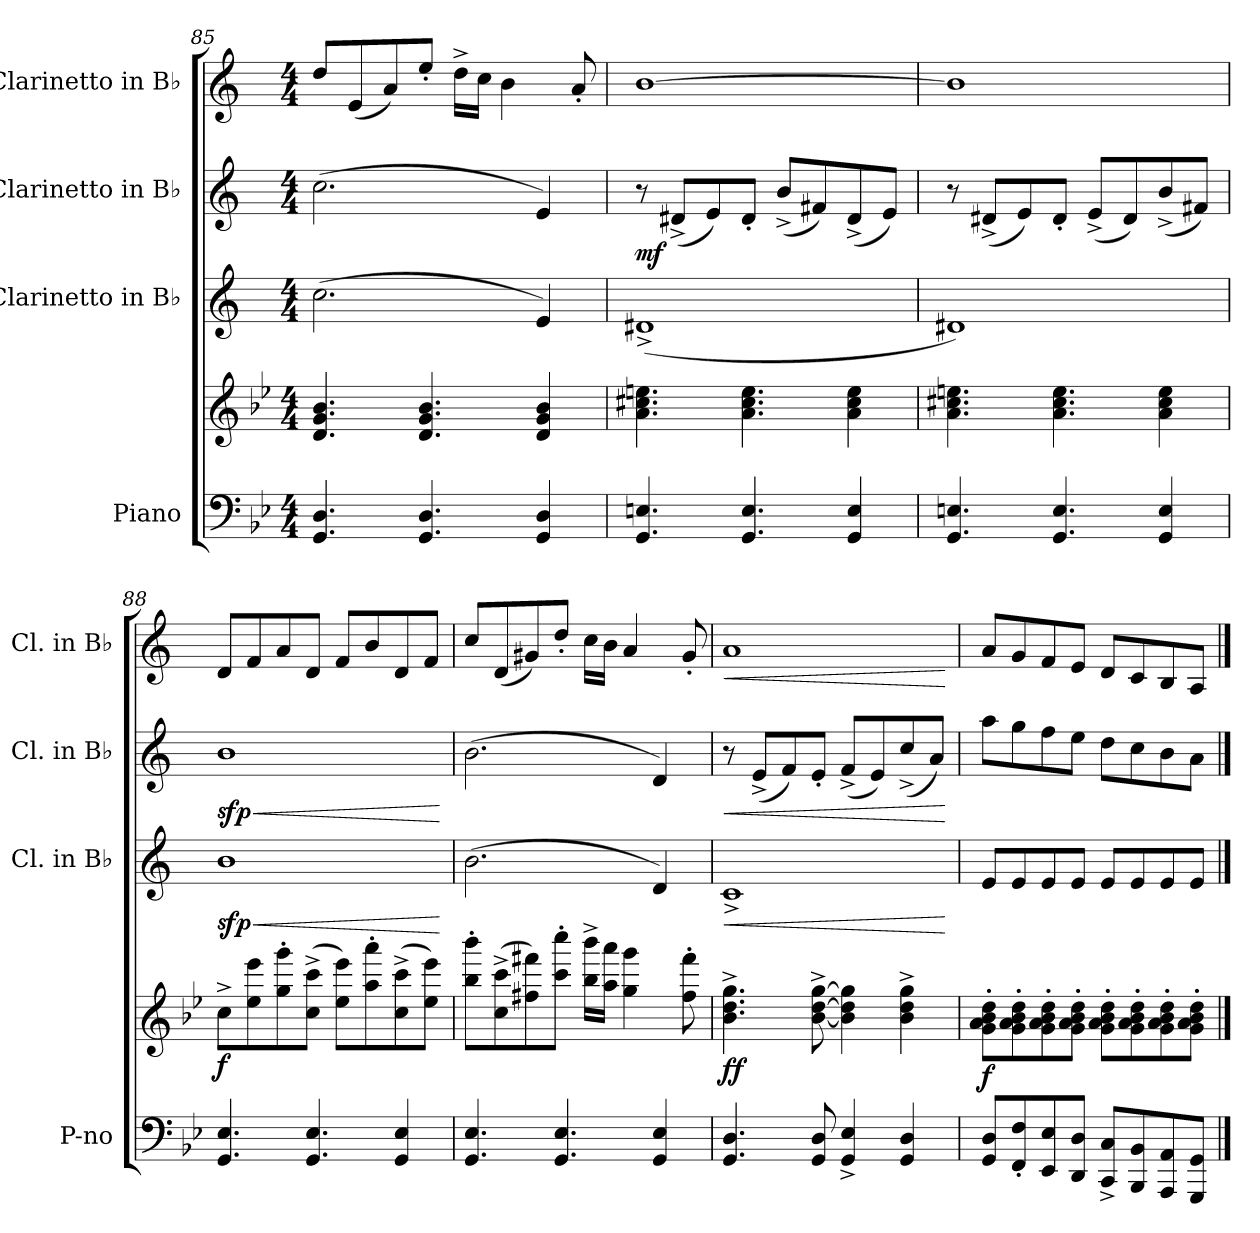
**kern	**kern	**dynam	**kern	**dynam	**kern	**dynam	**kern	**dynam
*part4	*part4	*part4	*part3	*part3	*part2	*part2	*part1	*part1
*staff5	*staff4	*staff4/5	*staff3	*staff3	*staff2	*staff2	*staff1	*staff1
*I"Piano	*	*	*I"Clarinetto in B♭	*	*I"Clarinetto in B♭	*	*I"Clarinetto in B♭	*
*I'P-no	*	*	*I'Cl. in B♭	*	*I'Cl. in B♭	*	*I'Cl. in B♭	*
*clefF4	*clefG2	*	*clefG2	*	*clefG2	*	*clefG2	*
*	*	*	*ITrd1c2	*	*ITrd1c2	*	*ITrd1c2	*
*k[b-e-]	*k[b-e-]	*	*k[b-e-]	*	*k[b-e-]	*	*k[b-e-]	*
*M4/4	*M4/4	*	*M4/4	*	*M4/4	*	*M4/4	*
=85	=85	=85	=85	=85	=85	=85	=85	=85
4.GG/ 4.D/	4.d/ 4.g/ 4.b-/	.	(>2.b-\	.	(>2.b-\	.	8cc/L	.
.	.	.	.	.	.	.	(<8d/	.
.	.	.	.	.	.	.	8g/)	.
4.GG/ 4.D/	4.d/ 4.g/ 4.b-/	.	.	.	.	.	8dd'/J	.
.	.	.	.	.	.	.	16cc^\LL	.
.	.	.	.	.	.	.	16b-\JJ	.
.	.	.	.	.	.	.	4a\	.
4GG/ 4D/	4d/ 4g/ 4b-/	.	4d/)	.	4d/)	.	.	.
.	.	.	.	.	.	.	8g'/	.
=86	=86	=86	=86	=86	=86	=86	=86	=86
!	!	!	!	!	!	!LO:DY:b	!	!
4.GG/ 4.En/	4.a\ 4.cc#X\ 4.een\	.	(<1c#X^	.	8r	mf	[1a	.
.	.	.	.	.	(<8c#X^/L	.	.	.
.	.	.	.	.	8d/)	.	.	.
4.GG/ 4.E/	4.a\ 4.cc#\ 4.ee\	.	.	.	8c#'/J	.	.	.
.	.	.	.	.	(<8a^/L	.	.	.
.	.	.	.	.	8en/)	.	.	.
4GG/ 4E/	4a\ 4cc#\ 4ee\	.	.	.	(<8c#^/	.	.	.
.	.	.	.	.	8d/J)	.	.	.
=87	=87	=87	=87	=87	=87	=87	=87	=87
4.GG/ 4.En/	4.a\ 4.cc#X\ 4.een\	.	1c#X)	.	8r	.	1a]	.
.	.	.	.	.	(<8c#X^/L	.	.	.
.	.	.	.	.	8d/)	.	.	.
4.GG/ 4.E/	4.a\ 4.cc#\ 4.ee\	.	.	.	8c#'/J	.	.	.
.	.	.	.	.	(<8d^/L	.	.	.
.	.	.	.	.	8c#/)	.	.	.
4GG/ 4E/	4a\ 4cc#\ 4ee\	.	.	.	(<8a^/	.	.	.
.	.	.	.	.	8en/J)	.	.	.
!!LO:PB:g=z
=88	=88	=88	=88	=88	=88	=88	=88	=88
!	!	!LO:DY:b	!	!LO:HP:b	!	!LO:HP:b	!	!
!	!	!	!	!LO:DY:n=1:b	!	!LO:DY:n=1:b	!	!
4.GG/ 4.E-/	8cc^\L	f	1a	< sfp	1a	< sfp	8c/L	.
.	8ee-\ 8eee-\	.	.	.	.	.	8e-/	.
.	8gg\' 8ggg\'	.	.	.	.	.	8g/	.
4.GG/ 4.E-/	(>8cc\^ 8ccc\^J	.	.	.	.	.	8c/J	.
.	8ee-\ 8eee-\L)	.	.	.	.	.	8e-/L	.
.	8aa\' 8aaa\'	.	.	.	.	.	8a/	.
4GG/ 4E-/	(>8cc\^ 8ccc\^	.	.	.	.	.	8c/	.
.	8ee-\ 8eee-\J)	.	.	.	.	.	8e-/J	.
.	.	.	.	[	.	[	.	.
=89	=89	=89	=89	=89	=89	=89	=89	=89
4.GG/ 4.E-/	8bb-\' 8bbb-\'L	.	(>2.a\	.	(>2.a\	.	8b-/L	.
.	(>8cc\^ 8ccc\^	.	.	.	.	.	(<8c/	.
.	8ff#X\ 8fff#X\)	.	.	.	.	.	8f#X/)	.
4.GG/ 4.E-/	8ccc\' 8cccc\'J	.	.	.	.	.	8cc'/J	.
.	16bb-\^ 16bbb-\^LL	.	.	.	.	.	16b-\LL	.
.	16aa\ 16aaa\JJ	.	.	.	.	.	16a\JJ	.
.	4gg\ 4ggg\	.	.	.	.	.	4g/	.
4GG/ 4E-/	.	.	4c/)	.	4c/)	.	.	.
.	8ff#\' 8fff#\'	.	.	.	.	.	8f#'/	.
=90	=90	=90	=90	=90	=90	=90	=90	=90
!	!	!LO:DY:b	!	!LO:HP:b	!	!LO:HP:b	!	!LO:HP:b
4.GG/ 4.D/	4.b-\^ 4.dd\^ 4.gg\^	ff	1B-^	<	8r	<	1g	<
.	.	.	.	.	(<8d^/L	.	.	.
.	.	.	.	.	8e-/)	.	.	.
8GG/ 8D/	[8b-\^ [8dd\^ [8gg\^	.	.	.	8d'/J	.	.	.
4GG/^ 4E-/^	4b-\] 4dd\] 4gg\]	.	.	.	(<8e-^/L	.	.	.
.	.	.	.	.	8d/)	.	.	.
4GG/ 4D/	4b-\^ 4dd\^ 4gg\^	.	.	.	(<8b-^/	.	.	.
.	.	.	.	.	8g/J)	.	.	.
.	.	.	.	[	.	[	.	[
!!LO:LB:g=z
=91	=91	=91	=91	=91	=91	=91	=91	=91
!	!	!LO:DY:b	!	!	!	!	!	!
8GG/ 8D/L	8g\' 8a\' 8b-\' 8dd\'L	f	8d/L	.	8gg\L	.	8g/L	.
8FF/' 8F/'	8g\' 8a\' 8b-\' 8dd\'	.	8d/	.	8ff\	.	8f/	.
8EE-/ 8E-/	8g\' 8a\' 8b-\' 8dd\'	.	8d/	.	8ee-\	.	8e-/	.
8DD/ 8D/J	8g\' 8a\' 8b-\' 8dd\'J	.	8d/J	.	8dd\J	.	8d/J	.
8CC/^ 8C/^L	8g\' 8a\' 8b-\' 8dd\'L	.	8d/L	.	8cc\L	.	8c/L	.
8BBB-/ 8BB-/	8g\' 8a\' 8b-\' 8dd\'	.	8d/	.	8b-\	.	8B-/	.
8AAA/ 8AA/	8g\' 8a\' 8b-\' 8dd\'	.	8d/	.	8a\	.	8A/	.
8GGG/ 8GG/J	8g\' 8a\' 8b-\' 8dd\'J	.	8d/J	.	8g\J	.	8G/J	.
==	==	==	==	==	==	==	==	==
*-	*-	*-	*-	*-	*-	*-	*-	*-
